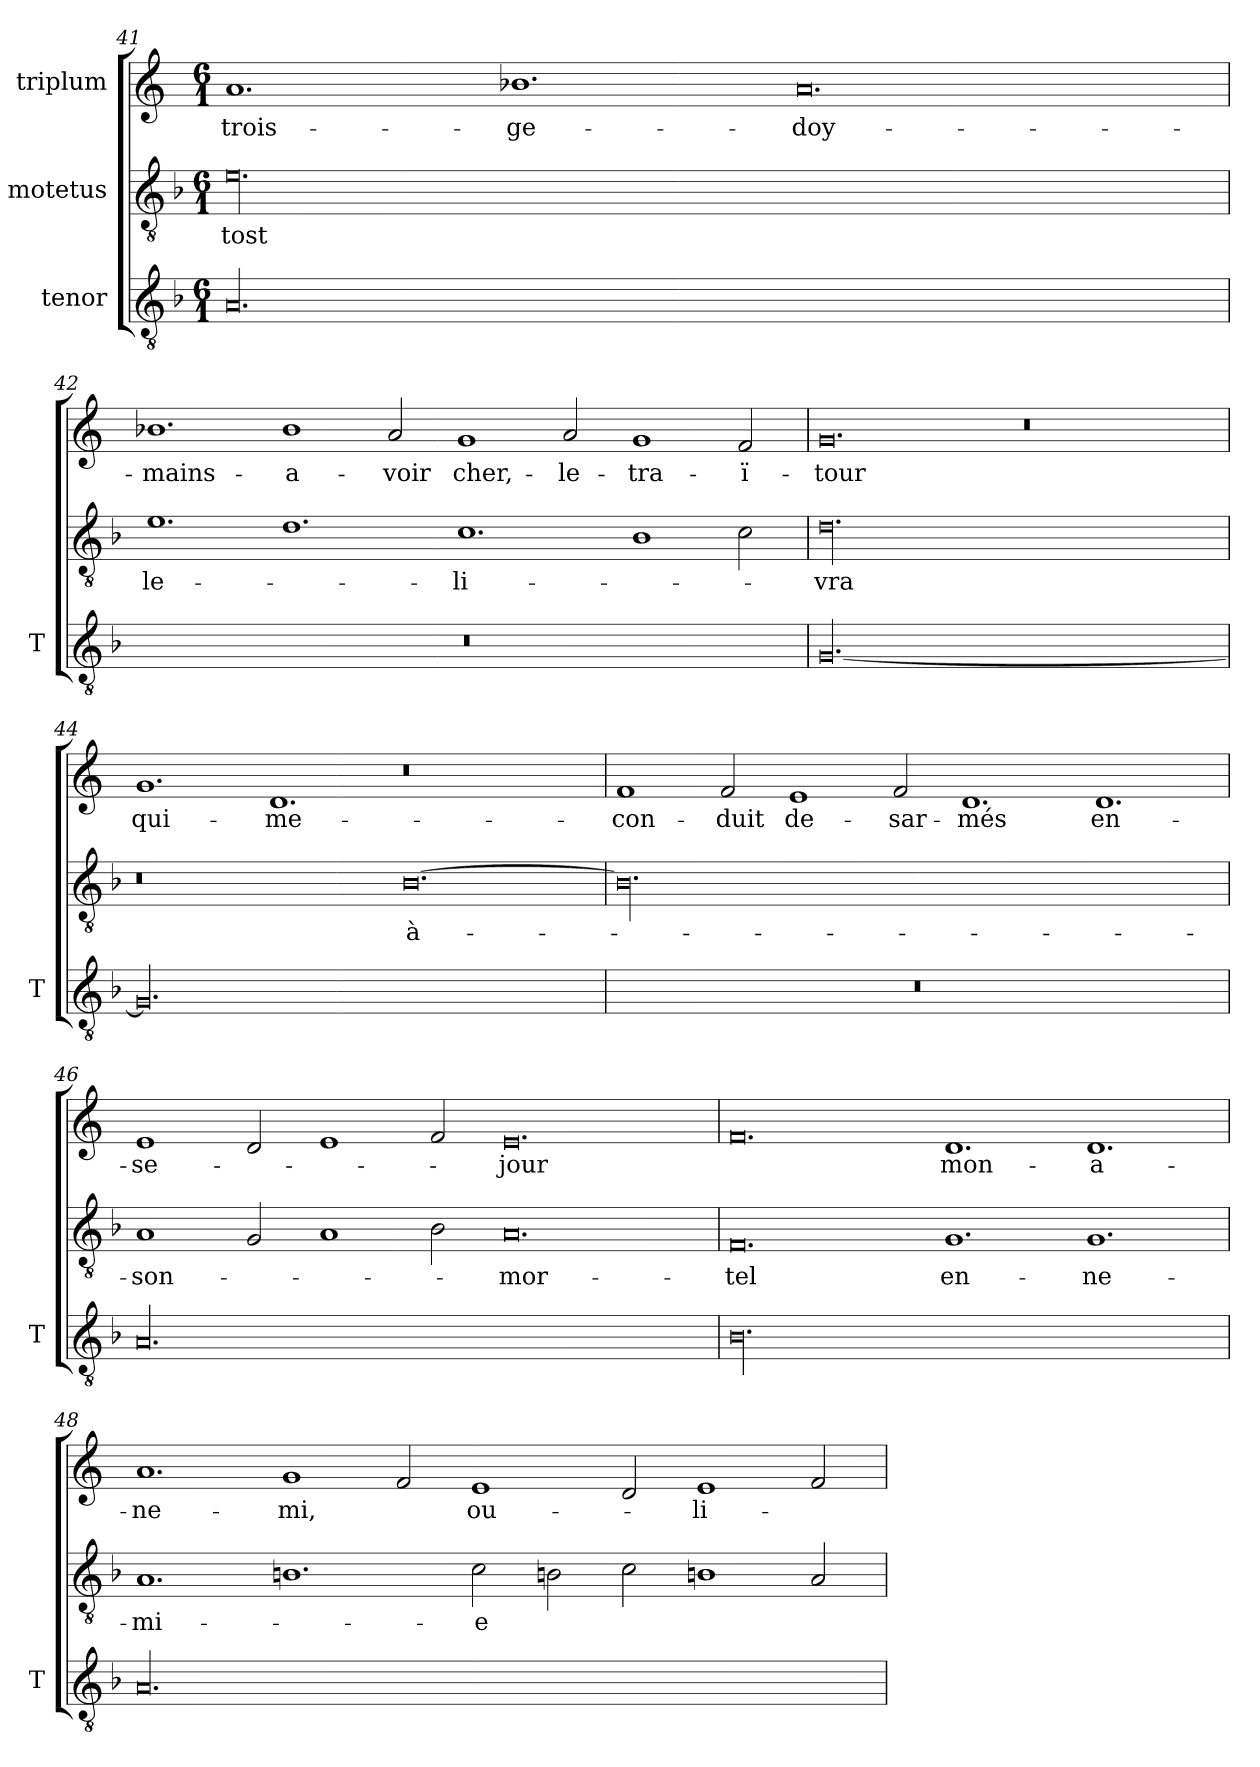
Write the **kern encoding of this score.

**kern	**kern	**text	**kern	**text
*part3	*part2	*part2	*part1	*part1
*staff3	*staff2	*staff2	*staff1	*staff1
*I"tenor	*I"motetus	*	*I"triplum	*
*I'T	*	*	*	*
*clefGv2	*clefGv2	*	*clefG2	*
*k[b-]	*k[b-]	*	*k[]	*
*F:	*F:	*	*C:	*
*M6/1	*M6/1	*	*M6/1	*
=41	=41	=41	=41	=41
00.A/	00.e\	-tost	1.a/	trois-
.	.	.	1.b-X\	ge-
.	.	.	0.a/	doy-
=42	=42	=42	=42	=42
00.r	1.e\	le-	1.b-X\	mains-
.	1.d\	.	1b-\	a-
.	.	.	2a/	-voir
.	1.c\	li-	1g/	cher,-
.	.	.	2a/	le-
.	1B-\	.	1g/	tra-
.	2c\	.	2f/	-ï-
!!LO:PB:g=z
=43	=43	=43	=43	=43
[00.G/	00.d\	-vra	0.g/	-tour
.	.	.	0.r	.
=44	=44	=44	=44	=44
00.G/]	0.r	.	1.g/	qui-
.	.	.	1.d/	me-
.	[0.B-\	à-	0.r	.
=45	=45	=45	=45	=45
00.r	00.B-\]	.	1f/	con-
.	.	.	2f/	-duit
.	.	.	1e/	de-
.	.	.	2f/	-sar-
.	.	.	1.d/	-més
.	.	.	1.d/	en-
=46	=46	=46	=46	=46
00.A/	1A/	son-	1e/	se-
.	2G/	.	2d/	.
.	1A/	.	1e/	.
.	2B-\	.	2f/	.
.	0.A/	mor-	0.e/	-jour
=47	=47	=47	=47	=47
00.B-\	0.F/	-tel	0.f/	.
.	1.G/	en-	1.d/	mon-
.	1.G/	-ne-	1.d/	a-
!!LO:LB:g=z
=48	=48	=48	=48	=48
00.A/	1.A/	-mi-	1.a/	ne-
.	1.Bn\	.	1g/	-mi,
.	.	.	2f/	.
.	2c\	-e	1e/	ou-
.	2Bn\	.	.	.
.	2c\	.	2d/	.
.	1Bn\	.	1e/	li-
.	2A/	.	2f/	.
=	=	=	=	=
*-	*-	*-	*-	*-
